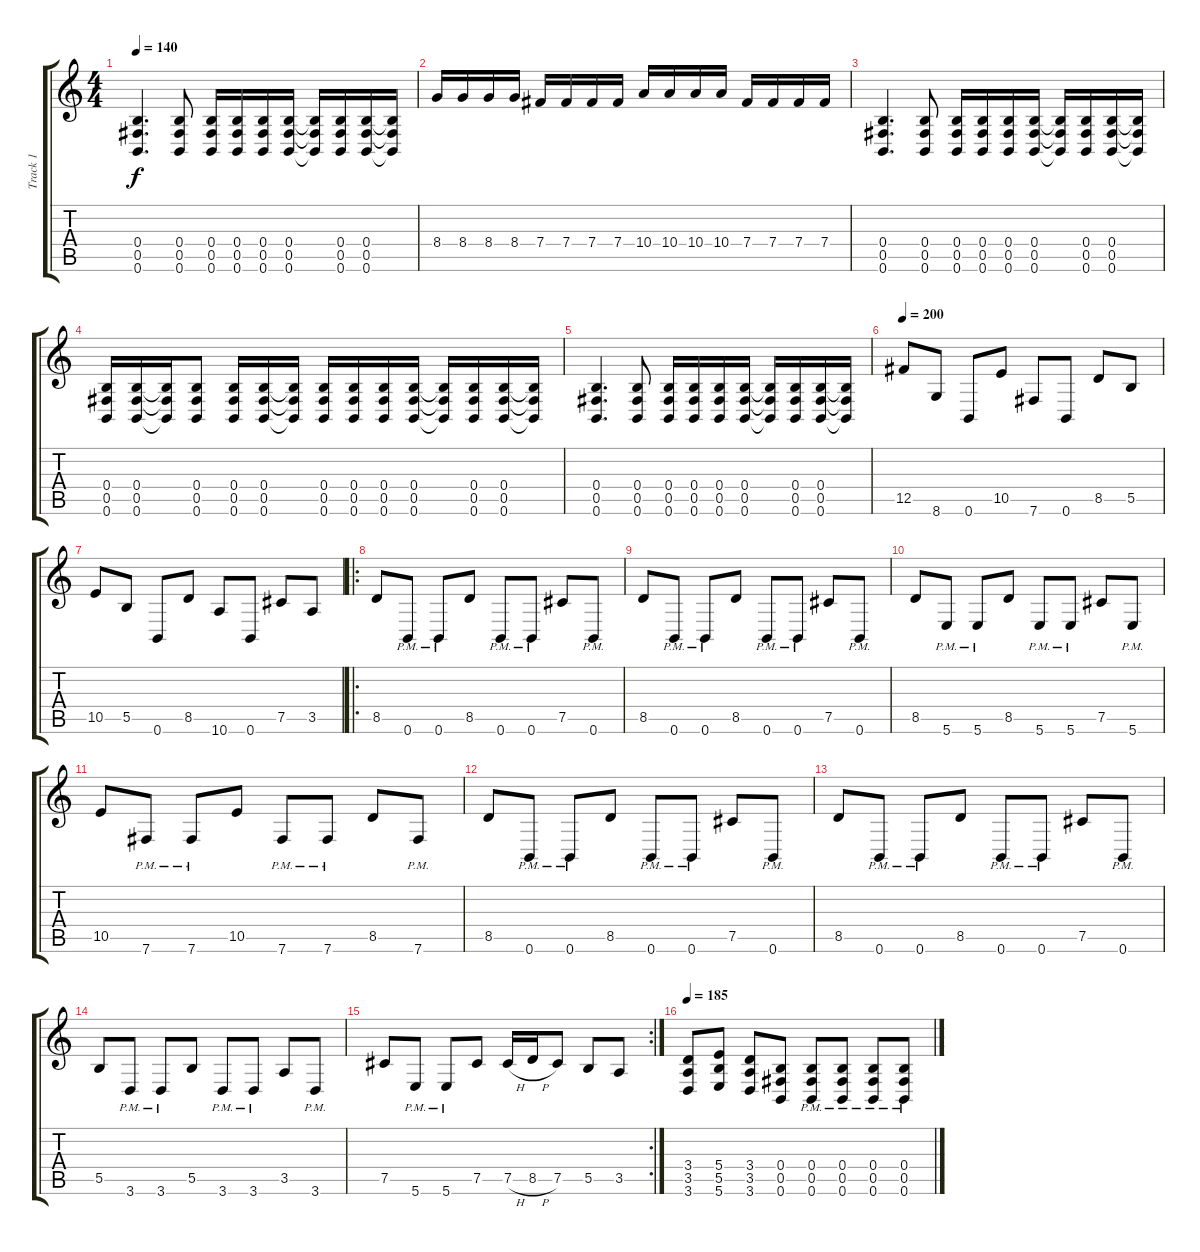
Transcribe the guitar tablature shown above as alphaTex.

\track ("Track 1" "Track 1") {instrument distortionguitar}
\staff {score tabs}
\tuning (Db4 Ab3 E3 B2 Gb2 B1) {hide}
\ts (4 4)
\tempo 140
\clef g2
\ks c
(0.4 0.5 0.6).4{d dy f} (0.4 0.5 0.6).8 (0.4 0.5 0.6).16 (0.4 0.5 0.6).16 (0.4 0.5 0.6).16 (0.4 0.5 0.6).16 (0.4{t} 0.5{t} 0.6{t}).16 (0.4 0.5 0.6).16 (0.4 0.5 0.6).16 (0.4{t} 0.5{t} 0.6{t}).16 |
8.4.16 8.4.16 8.4.16 8.4.16 7.4.16 7.4.16 7.4.16 7.4.16 10.4.16 10.4.16 10.4.16 10.4.16 7.4.16 7.4.16 7.4.16 7.4.16 |
(0.4 0.5 0.6).4{d} (0.4 0.5 0.6).8 (0.4 0.5 0.6).16 (0.4 0.5 0.6).16 (0.4 0.5 0.6).16 (0.4 0.5 0.6).16 (0.4{t} 0.5{t} 0.6{t}).16 (0.4 0.5 0.6).16 (0.4 0.5 0.6).16 (0.4{t} 0.5{t} 0.6{t}).16 |
(0.4 0.5 0.6).16 (0.4 0.5 0.6).16 (0.4{t} 0.5{t} 0.6{t}).16 (0.4 0.5 0.6).8 (0.4 0.5 0.6).16 (0.4 0.5 0.6).16 (0.4{t} 0.5{t} 0.6{t}).16 (0.4 0.5 0.6).16 (0.4 0.5 0.6).16 (0.4 0.5 0.6).16 (0.4 0.5 0.6).16 (0.4{t} 0.5{t} 0.6{t}).16 (0.4 0.5 0.6).16 (0.4 0.5 0.6).16 (0.4{t} 0.5{t} 0.6{t}).16 |
(0.4 0.5 0.6).4{d} (0.4 0.5 0.6).8 (0.4 0.5 0.6).16 (0.4 0.5 0.6).16 (0.4 0.5 0.6).16 (0.4 0.5 0.6).16 (0.4{t} 0.5{t} 0.6{t}).16 (0.4 0.5 0.6).16 (0.4 0.5 0.6).16 (0.4{t} 0.5{t} 0.6{t}).16 |
\tempo 200
12.5.8{volume 12 balance 6} 8.6.8 0.6.8 10.5.8 7.6.8 0.6.8 8.5.8 5.5.8 |
10.5.8 5.5.8 0.6.8 8.5.8 10.6.8 0.6.8 7.5.8 3.5.8 |
\ro
8.5.8{volume 13 balance 0} 0.6{pm}.8 0.6{pm}.8 8.5.8 0.6{pm}.8 0.6{pm}.8 7.5.8 0.6{pm}.8 |
8.5.8 0.6{pm}.8 0.6{pm}.8 8.5.8 0.6{pm}.8 0.6{pm}.8 7.5.8 0.6{pm}.8 |
8.5.8 5.6{pm}.8 5.6{pm}.8 8.5.8 5.6{pm}.8 5.6{pm}.8 7.5.8 5.6{pm}.8 |
10.5.8 7.6{pm}.8 7.6{pm}.8 10.5.8 7.6{pm}.8 7.6{pm}.8 8.5.8 7.6{pm}.8 |
8.5.8 0.6{pm}.8 0.6{pm}.8 8.5.8 0.6{pm}.8 0.6{pm}.8 7.5.8 0.6{pm}.8 |
8.5.8 0.6{pm}.8 0.6{pm}.8 8.5.8 0.6{pm}.8 0.6{pm}.8 7.5.8 0.6{pm}.8 |
5.5.8 3.6{pm}.8 3.6{pm}.8 5.5.8 3.6{pm}.8 3.6{pm}.8 3.5.8 3.6{pm}.8 |
\rc 2
7.5.8 5.6{pm}.8 5.6{pm}.8 7.5.8 7.5{h}.16 8.5{h}.16 7.5.8 5.5.8 3.5.8 |
\tempo 185
(3.4 3.5 3.6).8{volume 10 balance 8} (5.4 5.5 5.6).8 (3.4 3.5 3.6).8 (0.4 0.5 0.6).8 (0.4{pm} 0.5{pm} 0.6{pm}).8 (0.4{pm} 0.5{pm} 0.6{pm}).8 (0.4{pm} 0.5{pm} 0.6{pm}).8 (0.4{pm} 0.5{pm} 0.6{pm}).8
